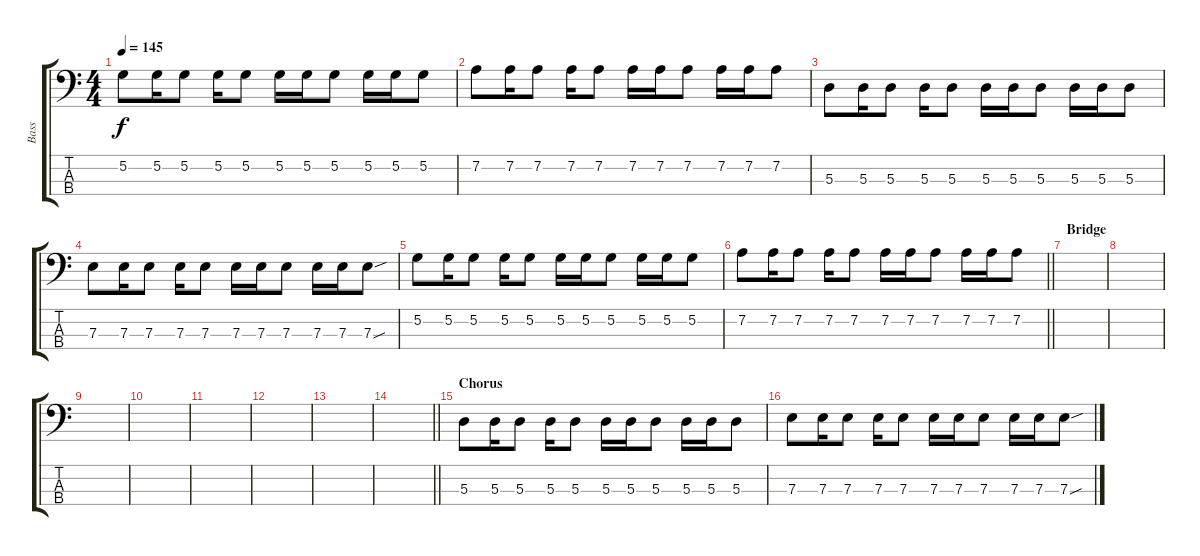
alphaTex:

\track ("Bass" "Bass") {instrument electricbasspick}
\staff {score tabs}
\tuning (G2 D2 A1 E1) {hide}
\ts (4 4)
\tempo 145
\clef f4
\ks c
5.2.8{dy f} 5.2.16 5.2.8 5.2.16 5.2.8 5.2.16 5.2.16 5.2.8 5.2.16 5.2.16 5.2.8 |
7.2.8 7.2.16 7.2.8 7.2.16 7.2.8 7.2.16 7.2.16 7.2.8 7.2.16 7.2.16 7.2.8 |
5.3.8 5.3.16 5.3.8 5.3.16 5.3.8 5.3.16 5.3.16 5.3.8 5.3.16 5.3.16 5.3.8 |
7.3.8 7.3.16 7.3.8 7.3.16 7.3.8 7.3.16 7.3.16 7.3.8 7.3.16 7.3.16 7.3{sou}.8 |
5.2.8 5.2.16 5.2.8 5.2.16 5.2.8 5.2.16 5.2.16 5.2.8 5.2.16 5.2.16 5.2.8 |
\barLineRight lightlight
7.2.8 7.2.16 7.2.8 7.2.16 7.2.8 7.2.16 7.2.16 7.2.8 7.2.16 7.2.16 7.2.8 |
\section ("" "Bridge")
|
|
|
|
|
|
|
\barLineRight lightlight
|
\section ("" "Chorus")
5.3.8 5.3.16 5.3.8 5.3.16 5.3.8 5.3.16 5.3.16 5.3.8 5.3.16 5.3.16 5.3.8 |
7.3.8 7.3.16 7.3.8 7.3.16 7.3.8 7.3.16 7.3.16 7.3.8 7.3.16 7.3.16 7.3{sou}.8
